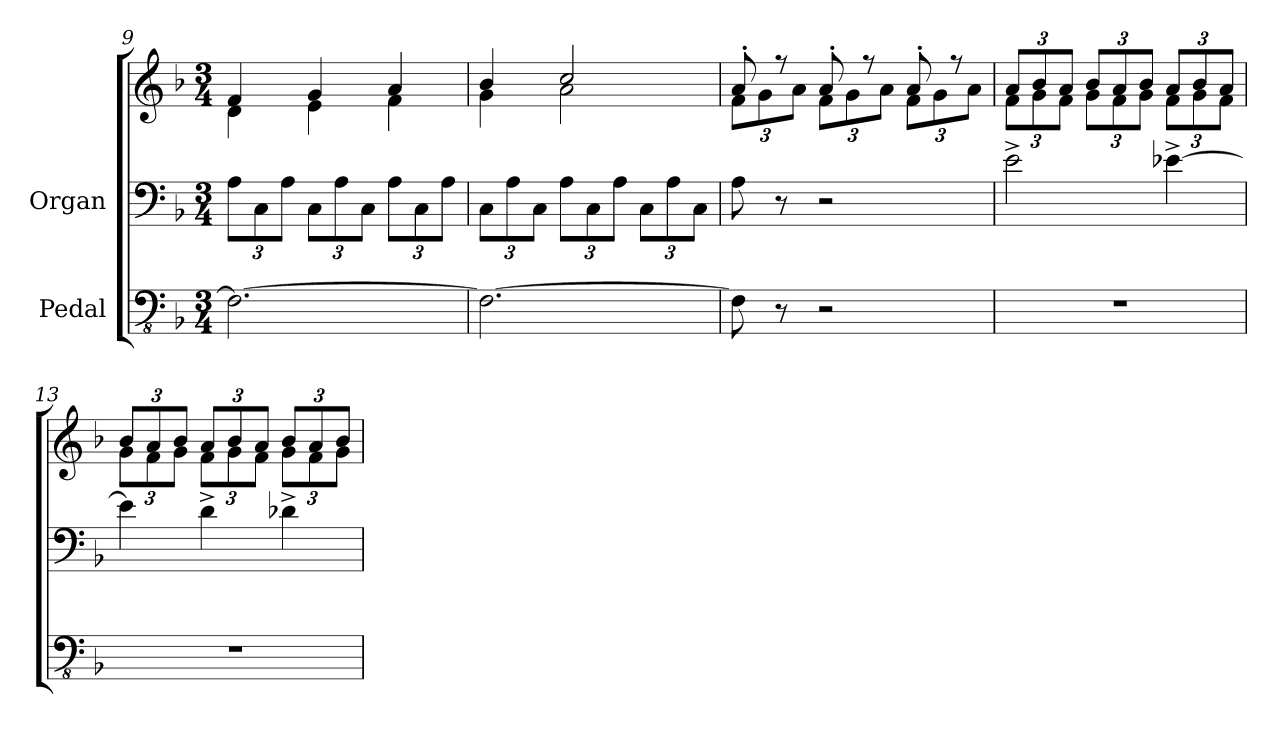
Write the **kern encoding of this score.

**kern	**kern	**kern
*part2	*part1	*part1
*staff3	*staff2	*staff1
*I"Pedal	*I"Organ	*
*clefFv4	*clefF4	*clefG2
*k[b-]	*k[b-]	*k[b-]
*M3/4	*M3/4	*M3/4
*	*Xbrackettup	*
=9	=9	=9
*	*	*^
2.FF\_	12A\L	4f/	4d\
.	12C\	.	.
.	12A\J	.	.
.	12C\L	4g/	4e\
.	12A\	.	.
.	12C\J	.	.
.	12A\L	4a/	4f\
.	12C\	.	.
.	12A\J	.	.
!!LO:PB:g=z	!!
=10	=10	=10	=10
2.FF\_	12C\L	4b-/	4g\
.	12A\	.	.
.	12C\J	.	.
.	12A\L	2cc/	2a\
.	12C\	.	.
.	12A\J	.	.
.	12C\L	.	.
.	12A\	.	.
.	12C\J	.	.
=11	=11	=11	=11
*	*	*	*Xbrackettup
8FF\]	8A\	8a'/	12f\L
.	.	.	12g\
8r	8r	8r	.
.	.	.	12a\J
2r	2r	8a'/	12f\L
.	.	.	12g\
.	.	8r	.
.	.	.	12a\J
.	.	8a'/	12f\L
.	.	.	12g\
.	.	8r	.
.	.	.	12a\J
=12	=12	=12	=12
2.r	2e^\	12a/L	12f\L
.	.	12b-/	12g\
.	.	12a/J	12f\J
.	.	12b-/L	12g\L
.	.	12a/	12f\
.	.	12b-/J	12g\J
.	[4e-X^\	12a/L	12f\L
.	.	12b-/	12g\
.	.	12a/J	12f\J
=13	=13	=13	=13
2.r	4e-\]	12b-/L	12g\L
.	.	12a/	12f\
.	.	12b-/J	12g\J
.	4d^\	12a/L	12f\L
.	.	12b-/	12g\
.	.	12a/J	12f\J
.	4d-X^\	12b-/L	12g\L
.	.	12a/	12f\
.	.	12b-/J	12g\J
*	*	*v	*v
=	=	=
*-	*-	*-
